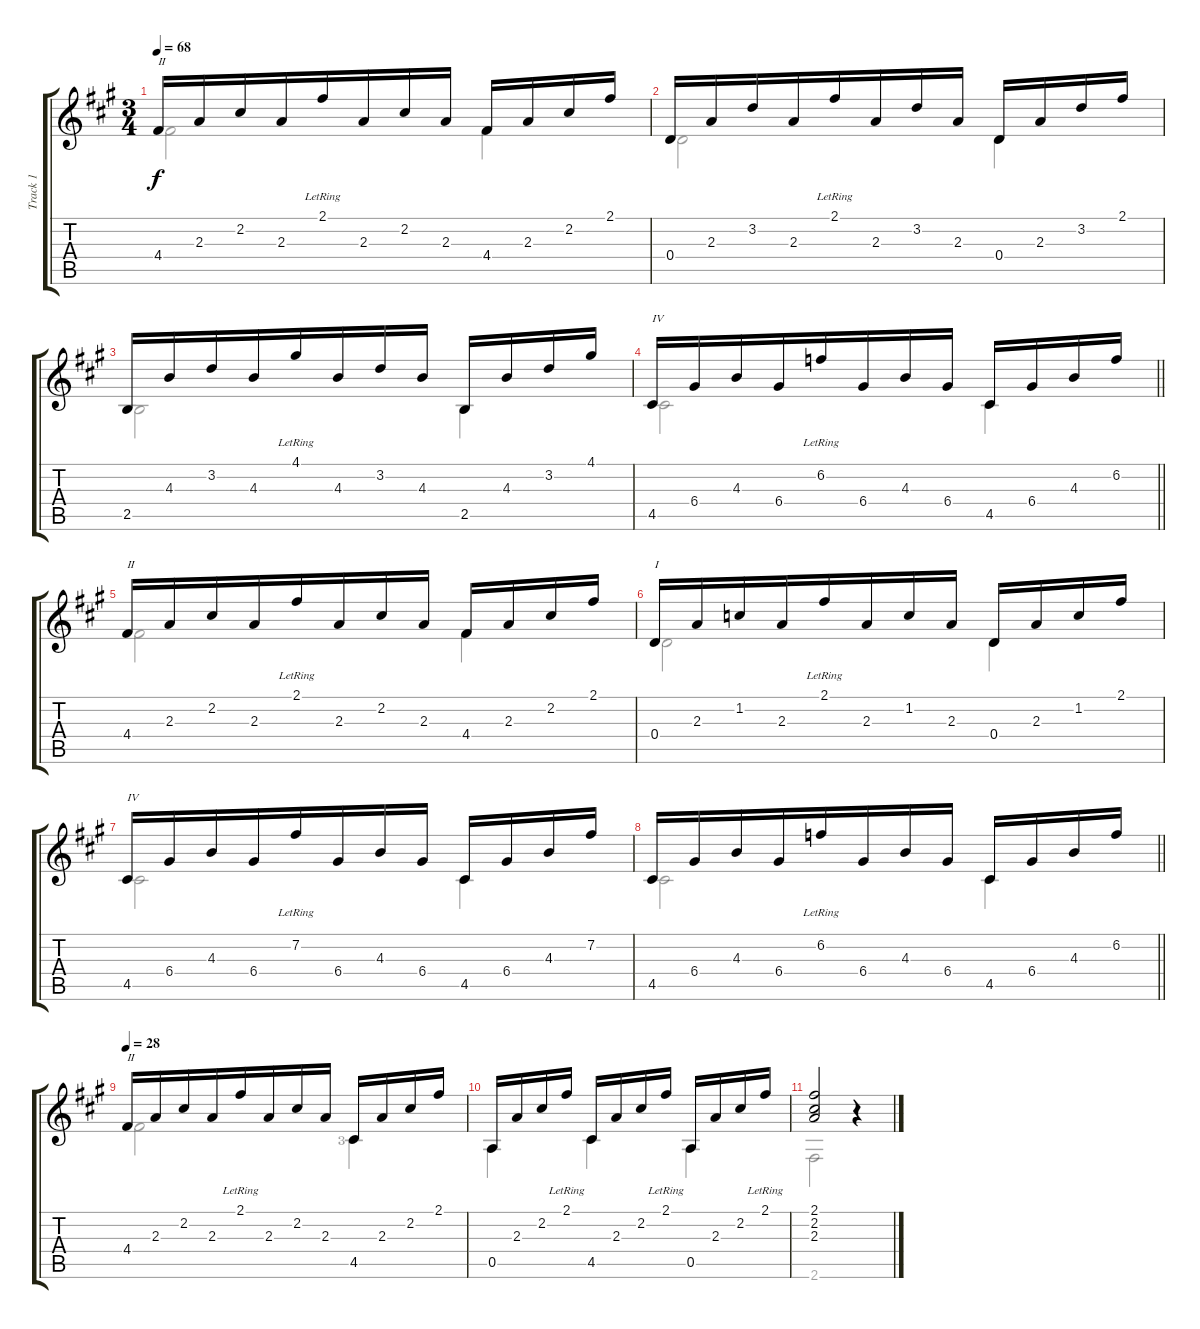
\track ("Track 1" "Track 1") {instrument acousticguitarsteel}
\staff {score tabs}
\tuning (E4 B3 G3 D3 A2 E2) {hide}
\voice
\ts (3 4)
\tempo 68
\clef g2
\ks f#minor
4.4.16{txt "II" dy f instrument acousticguitarsteel} 2.3.16 2.2.16 2.3.16{beam merge} 2.1{lr}.16 2.3.16 2.2.16 2.3.16 4.4.16 2.3.16{beam merge} 2.2.16 2.1.16 |
0.4.16 2.3.16 3.2.16 2.3.16{beam merge} 2.1{lr}.16 2.3.16 3.2.16 2.3.16 0.4.16 2.3.16{beam merge} 3.2.16 2.1.16 |
2.5.16 4.3.16 3.2.16{beam merge} 4.3.16{beam merge} 4.1{lr}.16 4.3.16 3.2.16{beam merge} 4.3.16 2.5.16{beam merge} 4.3.16 3.2.16 4.1.16 |
\barLineRight lightlight
4.5.16{txt "IV"} 6.4.16 4.3.16 6.4.16{beam merge} 6.2{lr}.16 6.4.16 4.3.16 6.4.16 4.5.16 6.4.16{beam merge} 4.3.16 6.2.16 |
4.4.16{txt "II"} 2.3.16 2.2.16 2.3.16{beam merge} 2.1{lr}.16 2.3.16 2.2.16 2.3.16 4.4.16 2.3.16{beam merge} 2.2.16 2.1.16 |
0.4.16{txt "I"} 2.3.16 1.2.16 2.3.16{beam merge} 2.1{lr}.16 2.3.16 1.2.16 2.3.16 0.4.16 2.3.16{beam merge} 1.2.16 2.1.16 |
4.5.16{txt "IV"} 6.4.16 4.3.16 6.4.16{beam merge} 7.2{lr}.16 6.4.16 4.3.16 6.4.16 4.5.16 6.4.16{beam merge} 4.3.16 7.2.16 |
\barLineRight lightlight
4.5.16 6.4.16 4.3.16 6.4.16{beam merge} 6.2{lr}.16 6.4.16 4.3.16 6.4.16 4.5.16 6.4.16{beam merge} 4.3.16 6.2.16 |
\tempo 28
4.4.16{txt "II"} 2.3.16 2.2.16 2.3.16{beam merge} 2.1{lr}.16 2.3.16 2.2.16 2.3.16 4.5.16 2.3.16{beam merge} 2.2.16 2.1.16 |
0.5.16 2.3.16{beam merge} 2.2.16 2.1{lr}.16 4.5.16 2.3.16{beam merge} 2.2.16 2.1{lr}.16 0.5.16 2.3.16{beam merge} 2.2.16 2.1{lr}.16 |
(2.1 2.2 2.3).2 r.4
\voice
\clef g2
\ottava regular
\simile none
\ks f#minor
4.4.2{dy f} 4.4.4 |
0.4.2 0.4.4 |
2.5.2 2.5.4 |
\barLineRight lightlight
4.5.2 4.5.4 |
4.4.2 4.4.4 |
0.4.2 0.4.4 |
4.5.2 4.5.4 |
\barLineRight lightlight
4.5.2 4.5.4 |
4.4.2 4.5{lf 4}.4 |
0.5.4 4.5.4 0.5.4 |
2.6.2 r.4
